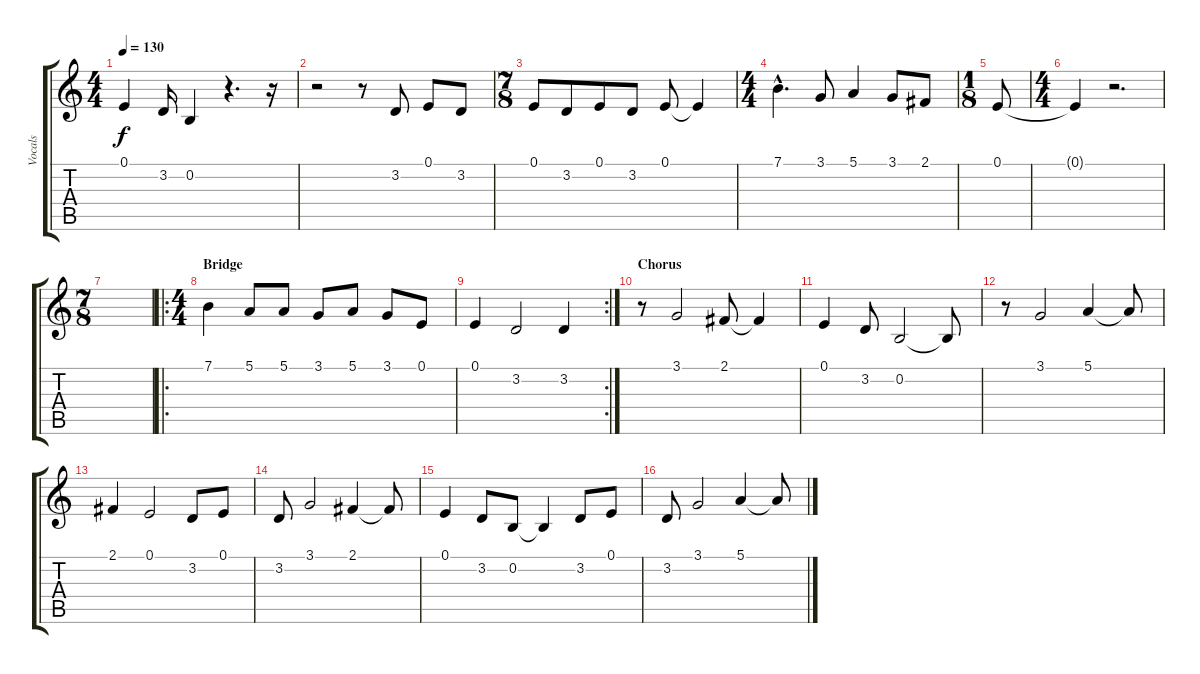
\track ("Vocals" "Vocals") {instrument voiceoohs}
\staff {score tabs}
\tuning (E4 B3 G3 D3 A2 E2) {hide}
\ts (4 4)
\tempo 130
\clef g2
\ks c
0.1.4{dy f} 3.2.16 0.2.4 r.4{d} r.16 |
r.2 r.8 3.2.8 0.1.8 3.2.8 |
\ts (7 8)
0.1.8 3.2.8 0.1.8 3.2.8 0.1.8 0.1{t}.4 |
\ts (4 4)
7.1{hac}.4{d} 3.1.8 5.1.4 3.1.8 2.1.8 |
\ts (1 8)
0.1.8 |
\ts (4 4)
0.1{t}.4 r.2{d} |
\ts (7 8)
|
\ro
\ts (4 4)
\section ("" "Bridge")
7.1.4 5.1.8 5.1.8 3.1.8 5.1.8 3.1.8 0.1.8 |
\rc 2
0.1.4 3.2.2 3.2.4 |
\section ("" "Chorus")
r.8 3.1.2 2.1.8 2.1{t}.4 |
0.1.4 3.2.8 0.2.2 0.2{t}.8 |
r.8 3.1.2 5.1.4 5.1{t}.8 |
2.1.4 0.1.2 3.2.8 0.1.8 |
3.2.8 3.1.2 2.1.4 2.1{t}.8 |
0.1.4 3.2.8 0.2.8 0.2{t}.4 3.2.8 0.1.8 |
3.2.8 3.1.2 5.1.4 5.1{t}.8
